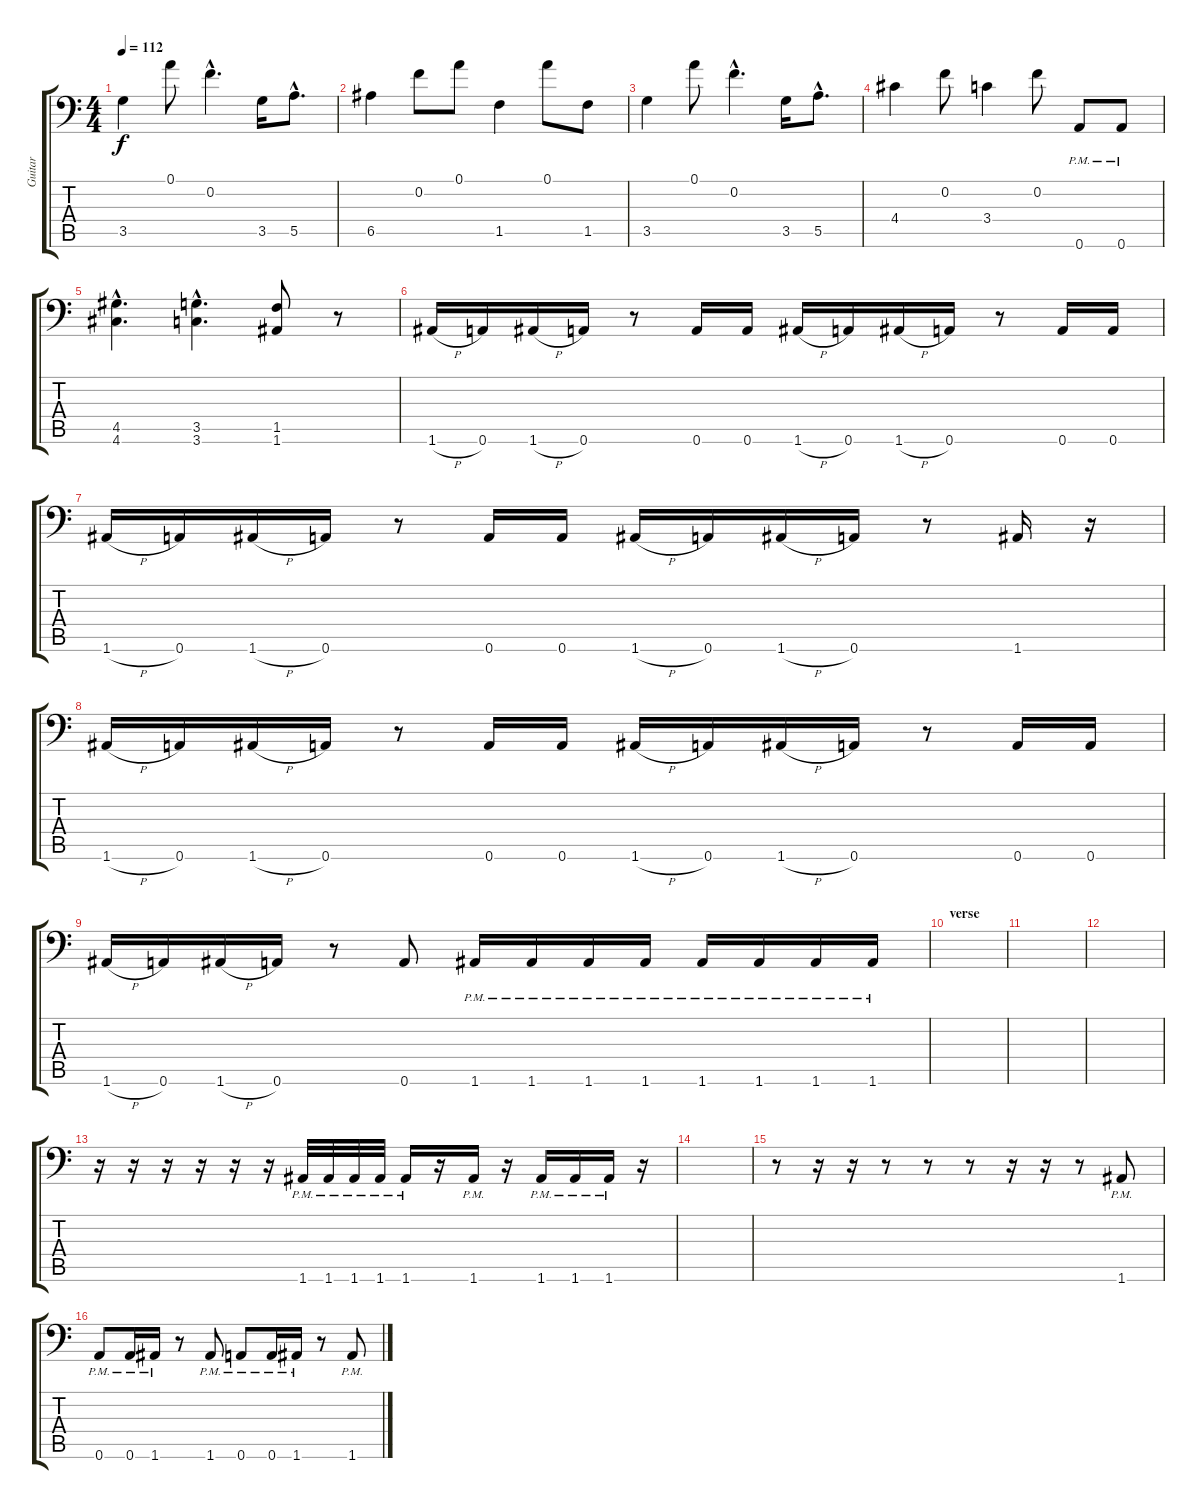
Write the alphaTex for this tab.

\track ("Guitar" "Guitar") {instrument distortionguitar}
\staff {score tabs}
\tuning (A3 F3 D3 A2 E2 A1) {hide}
\ts (4 4)
\tempo 112
\clef f4
\ks c
3.5.4{dy f} 0.1.8 0.2{hac}.4{d} 3.5.16 5.5{hac}.8{d} |
6.5.4 0.2.8 0.1.8 1.5.4 0.1.8 1.5.8 |
3.5.4 0.1.8 0.2{hac}.4{d} 3.5.16 5.5{hac}.8{d} |
4.4.4 0.2.8 3.4.4 0.2.8 0.6{pm}.8 0.6{pm}.8 |
(4.5{hac} 4.6{hac}).4{d} (3.5{hac} 3.6{hac}).4{d} (1.5 1.6).8 r.8 |
\section ("" "")
1.6{h}.16 0.6.16 1.6{h}.16 0.6.16 r.8 0.6.16 0.6.16 1.6{h}.16 0.6.16 1.6{h}.16 0.6.16 r.8 0.6.16 0.6.16 |
1.6{h}.16 0.6.16 1.6{h}.16 0.6.16 r.8 0.6.16 0.6.16 1.6{h}.16 0.6.16 1.6{h}.16 0.6.16 r.8 1.6.16 r.16 |
1.6{h}.16 0.6.16 1.6{h}.16 0.6.16 r.8 0.6.16 0.6.16 1.6{h}.16 0.6.16 1.6{h}.16 0.6.16 r.8 0.6.16 0.6.16 |
1.6{h}.16 0.6.16 1.6{h}.16 0.6.16 r.8 0.6.8 1.6{pm}.16 1.6{pm}.16 1.6{pm}.16 1.6{pm}.16 1.6{pm}.16 1.6{pm}.16 1.6{pm}.16 1.6{pm}.16 |
\section ("" "verse")
|
|
|
r.16 r.16 r.16 r.16 r.16 r.16 1.6{pm}.32 1.6{pm}.32 1.6{pm}.32 1.6{pm}.32 1.6{pm}.16 r.16 1.6{pm}.16 r.16 1.6{pm}.16 1.6{pm}.16 1.6{pm}.16 r.16 |
|
r.8 r.16 r.16 r.8 r.8 r.8 r.16 r.16 r.8 1.6{pm}.8 |
0.6{pm}.8 0.6{pm}.16 1.6{pm}.16 r.8 1.6{pm}.8 0.6{pm}.8 0.6{pm}.16 1.6{pm}.16 r.8 1.6{pm}.8
